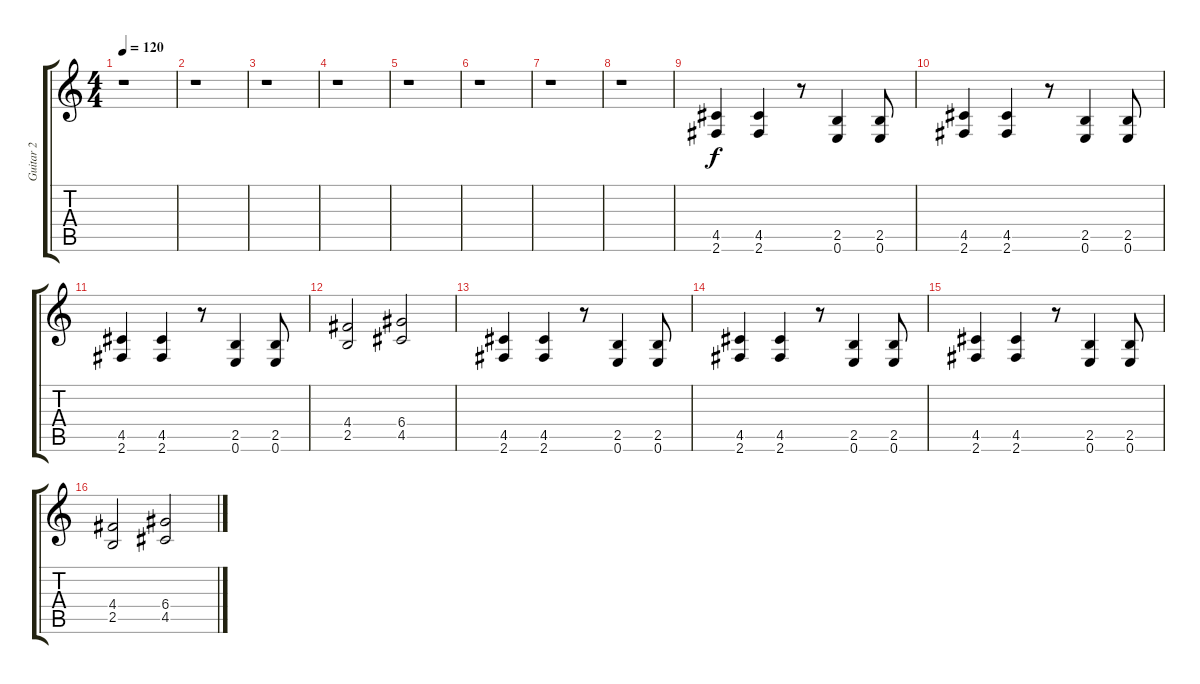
\track ("Guitar 2" "Guitar 2") {instrument distortionguitar}
\staff {score tabs}
\tuning (E4 B3 G3 D3 A2 E2) {hide}
\ts (4 4)
\tempo 120
\clef g2
\ks c
r.1{dy f} |
r.1 |
r.1 |
r.1 |
r.1 |
r.1 |
r.1 |
r.1 |
(4.5 2.6).4 (4.5 2.6).4 r.8 (2.5 0.6).4 (2.5 0.6).8 |
(4.5 2.6).4 (4.5 2.6).4 r.8 (2.5 0.6).4 (2.5 0.6).8 |
(4.5 2.6).4 (4.5 2.6).4 r.8 (2.5 0.6).4 (2.5 0.6).8 |
(4.4 2.5).2 (6.4 4.5).2 |
(4.5 2.6).4 (4.5 2.6).4 r.8 (2.5 0.6).4 (2.5 0.6).8 |
(4.5 2.6).4 (4.5 2.6).4 r.8 (2.5 0.6).4 (2.5 0.6).8 |
(4.5 2.6).4 (4.5 2.6).4 r.8 (2.5 0.6).4 (2.5 0.6).8 |
(4.4 2.5).2 (6.4 4.5).2
